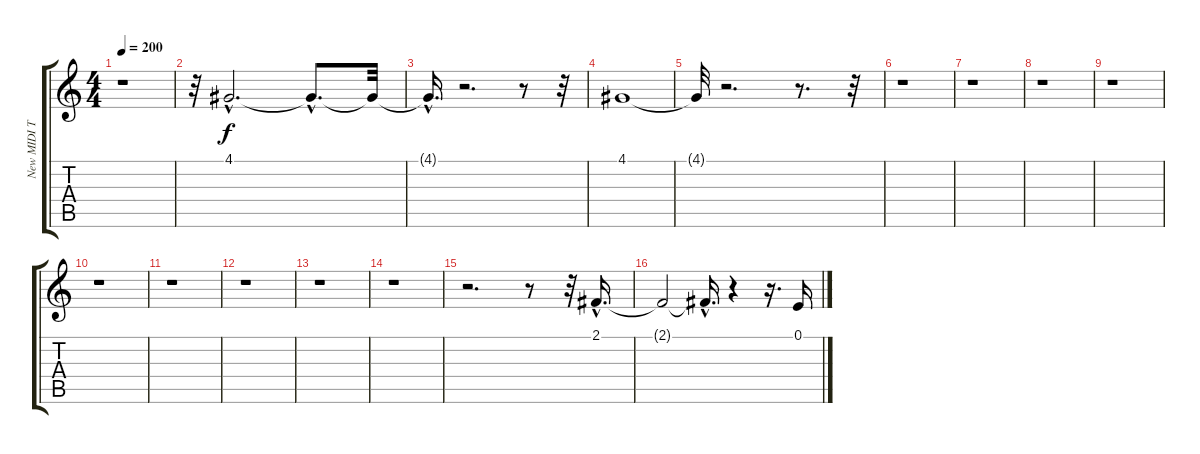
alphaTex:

\track ("New MIDI Track" "New MIDI T") {instrument tubularbells}
\staff {score tabs}
\tuning (E4 B3 G3 D3 A2 E2) {hide}
\ts (4 4)
\tempo 200
\clef g2
\ks c
r.1{dy f} |
r.32 4.1{hac}.2{d} 4.1{hac t}.8{d} 4.1{t}.32 |
4.1{hac t}.16{d} r.2{d} r.8 r.32 |
4.1.1 |
4.1{t}.32 r.2{d} r.8{d} r.32 |
r.1 |
r.1 |
r.1 |
r.1 |
r.1 |
r.1 |
r.1 |
r.1 |
r.1 |
r.2{d} r.8 r.32 2.1{hac}.16{d} |
2.1{t}.2 2.1{hac t}.16{d} r.4 r.16{d} 0.1.16
